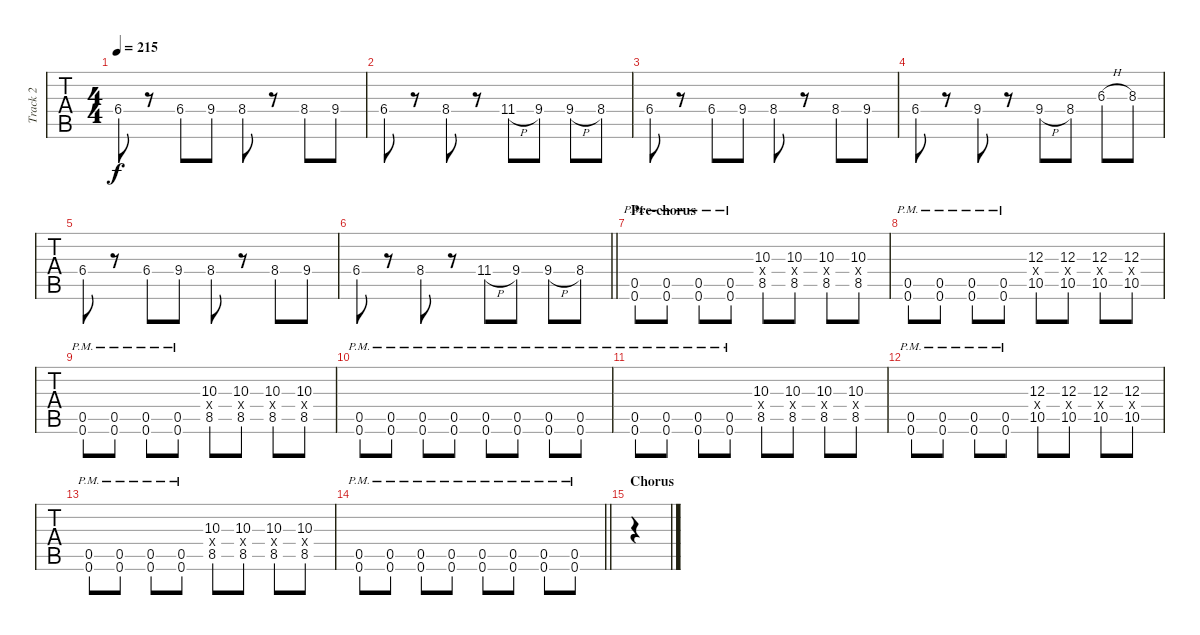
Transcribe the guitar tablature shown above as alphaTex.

\track ("Track 2" "Track 2") {instrument distortionguitar}
\staff {tabs}
\tuning (C4 G3 Eb3 Bb2 F2 Bb1) {hide}
\ts (4 4)
\tempo 215
\clef f4
\ks c
6.4.8{dy f} r.8 6.4.8 9.4.8 8.4.8 r.8 8.4.8 9.4.8 |
6.4.8 r.8 8.4.8 r.8 11.4{h}.8 9.4.8 9.4{h}.8 8.4.8 |
6.4.8 r.8 6.4.8 9.4.8 8.4.8 r.8 8.4.8 9.4.8 |
6.4.8 r.8 9.4.8 r.8 9.4{h}.8 8.4.8 6.3{h}.8 8.3.8 |
6.4.8 r.8 6.4.8 9.4.8 8.4.8 r.8 8.4.8 9.4.8 |
\barLineRight lightlight
6.4.8 r.8 8.4.8 r.8 11.4{h}.8 9.4.8 9.4{h}.8 8.4.8 |
\section ("" "Pre-chorus")
(0.5{pm} 0.6{pm}).8 (0.5{pm} 0.6{pm}).8 (0.5{pm} 0.6{pm}).8 (0.5{pm} 0.6{pm}).8 (10.3 0.4{x} 8.5).8 (10.3 0.4{x} 8.5).8 (10.3 0.4{x} 8.5).8 (10.3 0.4{x} 8.5).8 |
(0.5{pm} 0.6{pm}).8 (0.5{pm} 0.6{pm}).8 (0.5{pm} 0.6{pm}).8 (0.5{pm} 0.6{pm}).8 (12.3 0.4{x} 10.5).8 (12.3 0.4{x} 10.5).8 (12.3 0.4{x} 10.5).8 (12.3 0.4{x} 10.5).8 |
(0.5{pm} 0.6{pm}).8 (0.5{pm} 0.6{pm}).8 (0.5{pm} 0.6{pm}).8 (0.5{pm} 0.6{pm}).8 (10.3 0.4{x} 8.5).8 (10.3 0.4{x} 8.5).8 (10.3 0.4{x} 8.5).8 (10.3 0.4{x} 8.5).8 |
(0.5{pm} 0.6{pm}).8 (0.5{pm} 0.6{pm}).8 (0.5{pm} 0.6{pm}).8 (0.5{pm} 0.6{pm}).8 (0.5{pm} 0.6{pm}).8 (0.5{pm} 0.6{pm}).8 (0.5{pm} 0.6{pm}).8 (0.5{pm} 0.6{pm}).8 |
(0.5{pm} 0.6{pm}).8 (0.5{pm} 0.6{pm}).8 (0.5{pm} 0.6{pm}).8 (0.5{pm} 0.6{pm}).8 (10.3 0.4{x} 8.5).8 (10.3 0.4{x} 8.5).8 (10.3 0.4{x} 8.5).8 (10.3 0.4{x} 8.5).8 |
(0.5{pm} 0.6{pm}).8 (0.5{pm} 0.6{pm}).8 (0.5{pm} 0.6{pm}).8 (0.5{pm} 0.6{pm}).8 (12.3 0.4{x} 10.5).8 (12.3 0.4{x} 10.5).8 (12.3 0.4{x} 10.5).8 (12.3 0.4{x} 10.5).8 |
(0.5{pm} 0.6{pm}).8 (0.5{pm} 0.6{pm}).8 (0.5{pm} 0.6{pm}).8 (0.5{pm} 0.6{pm}).8 (10.3 0.4{x} 8.5).8 (10.3 0.4{x} 8.5).8 (10.3 0.4{x} 8.5).8 (10.3 0.4{x} 8.5).8 |
\barLineRight lightlight
(0.5{pm} 0.6{pm}).8 (0.5{pm} 0.6{pm}).8 (0.5{pm} 0.6{pm}).8 (0.5{pm} 0.6{pm}).8 (0.5{pm} 0.6{pm}).8 (0.5{pm} 0.6{pm}).8 (0.5{pm} 0.6{pm}).8 (0.5{pm} 0.6{pm}).8 |
\section ("" "Chorus")
